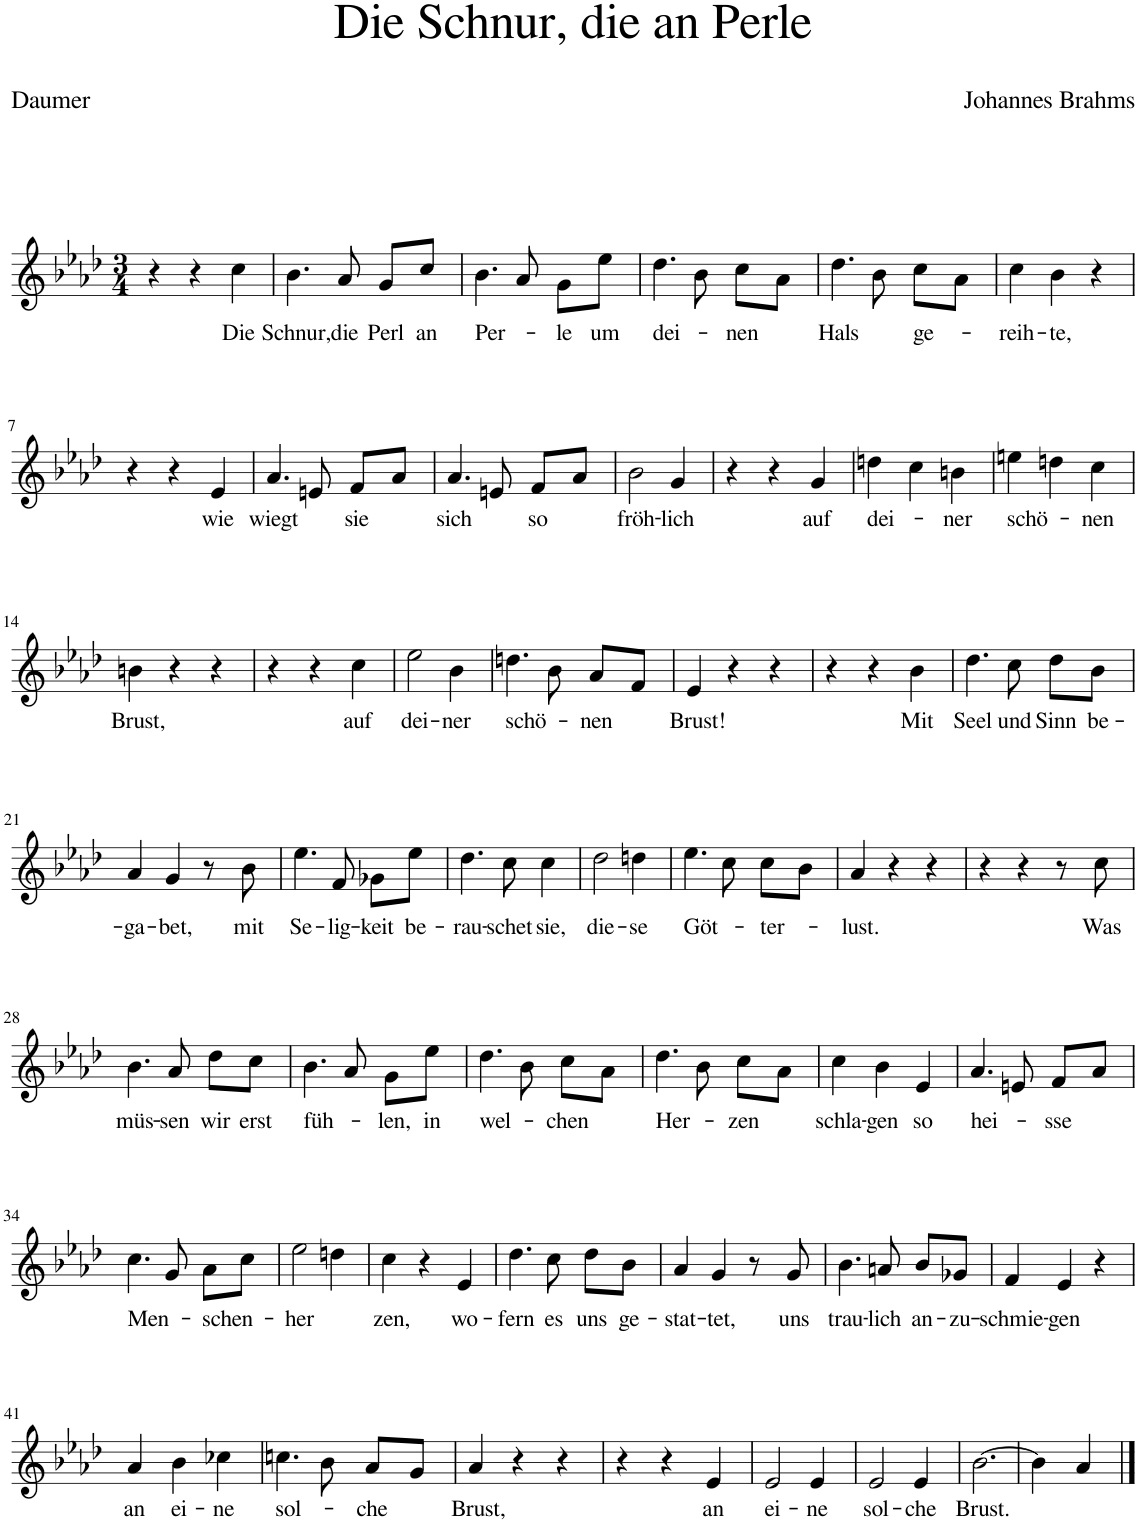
**kern	**text
*part1	*part1
*staff1	*staff1
*I"Piano	*
*I'Pno	*
*clefG2	*
*k[b-e-a-d-]	*
*M3/4	*
=1	=1
4r	.
4r	.
!	!LO:LY:b
4cc\	Die
=2	=2
!	!LO:LY:b
4.b-\	Schnur,
!	!LO:LY:b
8a-/	die
!	!LO:LY:b
8g/L	Perl
!	!LO:LY:b
8cc/J	an
=3	=3
!	!LO:LY:b
4.b-\	Per-
8a-/	.
!	!LO:LY:b
8g\L	-le
!	!LO:LY:b
8ee-\J	um
=4	=4
!	!LO:LY:b
4.dd-\	dei-
8b-\	.
!	!LO:LY:b
8cc\L	-nen
8a-\J	.
=5	=5
!	!LO:LY:b
4.dd-\	Hals
8b-\	.
!	!LO:LY:b
8cc\L	ge-
8a-\J	.
=6	=6
!	!LO:LY:b
4cc\	-reih-
!	!LO:LY:b
4b-\	-te,
4r	.
!!LO:LB:g=z
=7	=7
4r	.
4r	.
!	!LO:LY:b
4e-/	wie
=8	=8
!	!LO:LY:b
4.a-/	wiegt
8en/	.
!	!LO:LY:b
8f/L	sie
8a-/J	.
=9	=9
!	!LO:LY:b
4.a-/	sich
8en/	.
!	!LO:LY:b
8f/L	so
8a-/J	.
=10	=10
!	!LO:LY:b
2b-\	fröh-
!	!LO:LY:b
4g/	-lich
=11	=11
4r	.
4r	.
!	!LO:LY:b
4g/	auf
=12	=12
!	!LO:LY:b
4ddn\	dei-
4cc\	.
!	!LO:LY:b
4bn\	-ner
=13	=13
!	!LO:LY:b
4een\	schö-
4ddn\	.
!	!LO:LY:b
4cc\	-nen
!!LO:LB:g=z
=14	=14
!	!LO:LY:b
4bn\	Brust,
4r	.
4r	.
=15	=15
4r	.
4r	.
!	!LO:LY:b
4cc\	auf
=16	=16
!	!LO:LY:b
2ee-\	dei-
!	!LO:LY:b
4b-\	-ner
=17	=17
!	!LO:LY:b
4.ddn\	schö-
8b-\	.
!	!LO:LY:b
8a-/L	-nen
8f/J	.
=18	=18
!	!LO:LY:b
4e-/	Brust!
4r	.
4r	.
=19	=19
4r	.
4r	.
!	!LO:LY:b
4b-\	Mit
=20	=20
!	!LO:LY:b
4.dd-\	Seel
!	!LO:LY:b
8cc\	und
!	!LO:LY:b
8dd-\L	Sinn
!	!LO:LY:b
8b-\J	be-
!!LO:LB:g=z
=21	=21
!	!LO:LY:b
4a-/	-ga-
!	!LO:LY:b
4g/	-bet,
8r	.
!	!LO:LY:b
8b-\	mit
=22	=22
!	!LO:LY:b
4.ee-\	Se-
!	!LO:LY:b
8f/	-lig-
!	!LO:LY:b
8g-X\L	-keit
!	!LO:LY:b
8ee-\J	be-
=23	=23
!	!LO:LY:b
4.dd-\	-rau-
!	!LO:LY:b
8cc\	-schet
!	!LO:LY:b
4cc\	sie,
=24	=24
!	!LO:LY:b
2dd-\	die-
!	!LO:LY:b
4ddn\	-se
=25	=25
!	!LO:LY:b
4.ee-\	Göt-
8cc\	.
!	!LO:LY:b
8cc\L	-ter-
8b-\J	.
=26	=26
!	!LO:LY:b
4a-/	-lust.
4r	.
4r	.
=27	=27
4r	.
4r	.
8r	.
!	!LO:LY:b
8cc\	Was
!!LO:LB:g=z
=28	=28
!	!LO:LY:b
4.b-\	müs-
!	!LO:LY:b
8a-/	-sen
!	!LO:LY:b
8dd-\L	wir
!	!LO:LY:b
8cc\J	erst
=29	=29
!	!LO:LY:b
4.b-\	füh-
8a-/	.
!	!LO:LY:b
8g\L	-len,
!	!LO:LY:b
8ee-\J	in
=30	=30
!	!LO:LY:b
4.dd-\	wel-
8b-\	.
!	!LO:LY:b
8cc\L	-chen
8a-\J	.
=31	=31
!	!LO:LY:b
4.dd-\	Her-
8b-\	.
!	!LO:LY:b
8cc\L	-zen
8a-\J	.
=32	=32
!	!LO:LY:b
4cc\	schla-
!	!LO:LY:b
4b-\	-gen
!	!LO:LY:b
4e-/	so
=33	=33
!	!LO:LY:b
4.a-/	hei-
8en/	.
!	!LO:LY:b
8f/L	-sse
8a-/J	.
!!LO:LB:g=z
=34	=34
!	!LO:LY:b
4.cc\	Men-
8g/	.
!	!LO:LY:b
8a-\L	-schen-
8cc\J	.
=35	=35
!	!LO:LY:b
2ee-\	-her
4ddn\	.
=36	=36
!	!LO:LY:b
4cc\	-zen,
4r	.
!	!LO:LY:b
4e-/	wo-
=37	=37
!	!LO:LY:b
4.dd-\	-fern
!	!LO:LY:b
8cc\	es
!	!LO:LY:b
8dd-\L	uns
!	!LO:LY:b
8b-\J	ge-
=38	=38
!	!LO:LY:b
4a-/	-stat-
!	!LO:LY:b
4g/	-tet,
8r	.
!	!LO:LY:b
8g/	uns
=39	=39
!	!LO:LY:b
4.b-\	trau-
!	!LO:LY:b
8an/	-lich
!	!LO:LY:b
8b-/L	an-
!	!LO:LY:b
8g-X/J	-zu-
=40	=40
!	!LO:LY:b
4f/	-schmie-
!	!LO:LY:b
4e-/	-gen
4r	.
!!LO:LB:g=z
=41	=41
!	!LO:LY:b
4a-/	an
!	!LO:LY:b
4b-\	ei-
!	!LO:LY:b
4cc-X\	-ne
=42	=42
!	!LO:LY:b
4.ccn\	sol-
8b-\	.
!	!LO:LY:b
8a-/L	-che
8g/J	.
=43	=43
!	!LO:LY:b
4a-/	Brust,
4r	.
4r	.
=44	=44
4r	.
4r	.
!	!LO:LY:b
4e-/	an
=45	=45
!	!LO:LY:b
2e-/	ei-
!	!LO:LY:b
4e-/	-ne
=46	=46
!	!LO:LY:b
2e-/	sol-
!	!LO:LY:b
4e-/	-che
=47	=47
!	!LO:LY:b
[2.b-\	Brust.
=48	=48
4b-\]	.
4a-/	.
==	==
*-	*-
